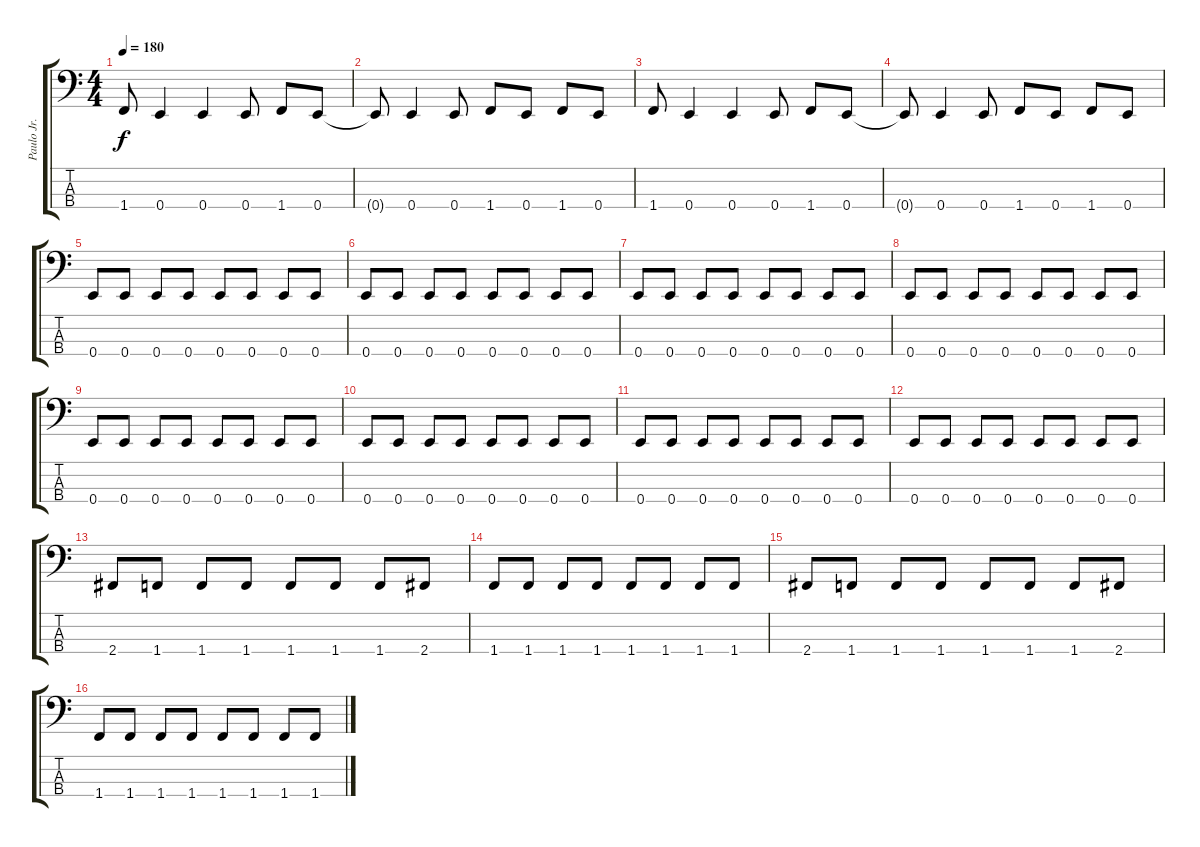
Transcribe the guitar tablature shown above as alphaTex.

\track ("Paulo Jr." "Paulo Jr.") {instrument electricbasspick}
\staff {score tabs}
\tuning (G2 D2 A1 E1) {hide}
\ts (4 4)
\tempo 180
\clef f4
\ks c
1.4.8{dy f} 0.4.4 0.4.4 0.4.8 1.4.8 0.4.8 |
0.4{t}.8 0.4.4 0.4.8 1.4.8 0.4.8 1.4.8 0.4.8 |
1.4.8 0.4.4 0.4.4 0.4.8 1.4.8 0.4.8 |
0.4{t}.8 0.4.4 0.4.8 1.4.8 0.4.8 1.4.8 0.4.8 |
0.4.8 0.4.8 0.4.8 0.4.8 0.4.8 0.4.8 0.4.8 0.4.8 |
0.4.8 0.4.8 0.4.8 0.4.8 0.4.8 0.4.8 0.4.8 0.4.8 |
0.4.8 0.4.8 0.4.8 0.4.8 0.4.8 0.4.8 0.4.8 0.4.8 |
0.4.8 0.4.8 0.4.8 0.4.8 0.4.8 0.4.8 0.4.8 0.4.8 |
0.4.8 0.4.8 0.4.8 0.4.8 0.4.8 0.4.8 0.4.8 0.4.8 |
0.4.8 0.4.8 0.4.8 0.4.8 0.4.8 0.4.8 0.4.8 0.4.8 |
0.4.8 0.4.8 0.4.8 0.4.8 0.4.8 0.4.8 0.4.8 0.4.8 |
0.4.8 0.4.8 0.4.8 0.4.8 0.4.8 0.4.8 0.4.8 0.4.8 |
2.4.8 1.4.8 1.4.8 1.4.8 1.4.8 1.4.8 1.4.8 2.4.8 |
1.4.8 1.4.8 1.4.8 1.4.8 1.4.8 1.4.8 1.4.8 1.4.8 |
2.4.8 1.4.8 1.4.8 1.4.8 1.4.8 1.4.8 1.4.8 2.4.8 |
1.4.8 1.4.8 1.4.8 1.4.8 1.4.8 1.4.8 1.4.8 1.4.8
